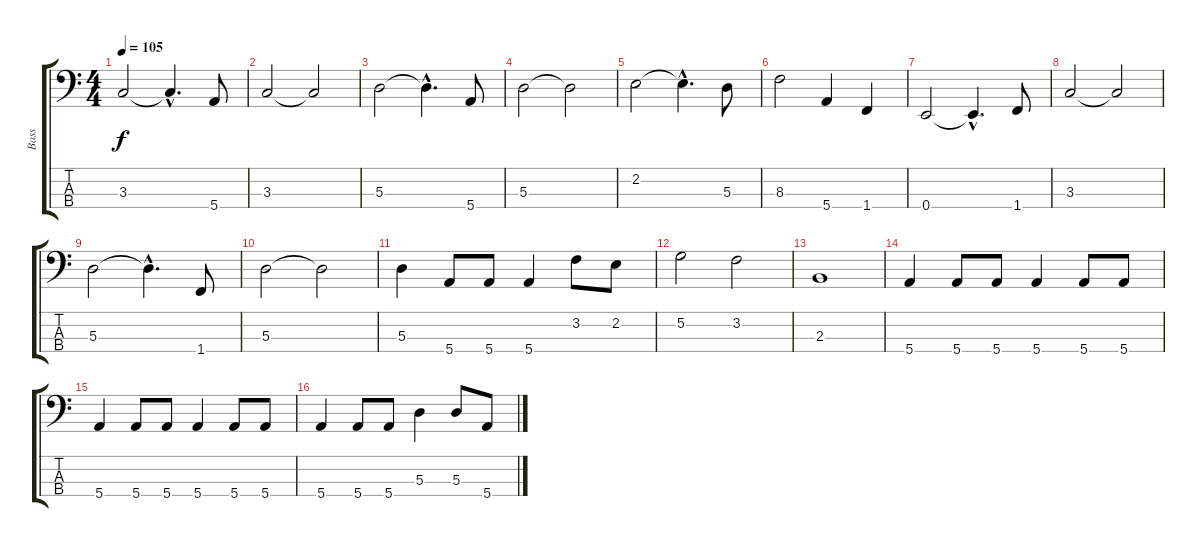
\track ("Bass" "Bass") {instrument electricbassfinger}
\staff {score tabs}
\tuning (G2 D2 A1 E1) {hide}
\ts (4 4)
\tempo 105
\clef f4
\ks c
3.3.2{dy f instrument electricbassfinger} 3.3{hac t}.4{d} 5.4.8 |
3.3.2 3.3{t}.2 |
5.3.2 5.3{hac t}.4{d} 5.4.8 |
5.3.2 5.3{t}.2 |
2.2.2 2.2{hac t}.4{d} 5.3.8 |
8.3.2 5.4.4 1.4.4 |
0.4.2 0.4{hac t}.4{d} 1.4.8 |
3.3.2 3.3{t}.2 |
5.3.2 5.3{hac t}.4{d} 1.4.8 |
5.3.2 5.3{t}.2 |
5.3.4 5.4.8 5.4.8 5.4.4 3.2.8 2.2.8 |
5.2.2 3.2.2 |
2.3.1 |
5.4.4 5.4.8 5.4.8 5.4.4 5.4.8 5.4.8 |
5.4.4 5.4.8 5.4.8 5.4.4 5.4.8 5.4.8 |
5.4.4 5.4.8 5.4.8 5.3.4 5.3.8 5.4.8
